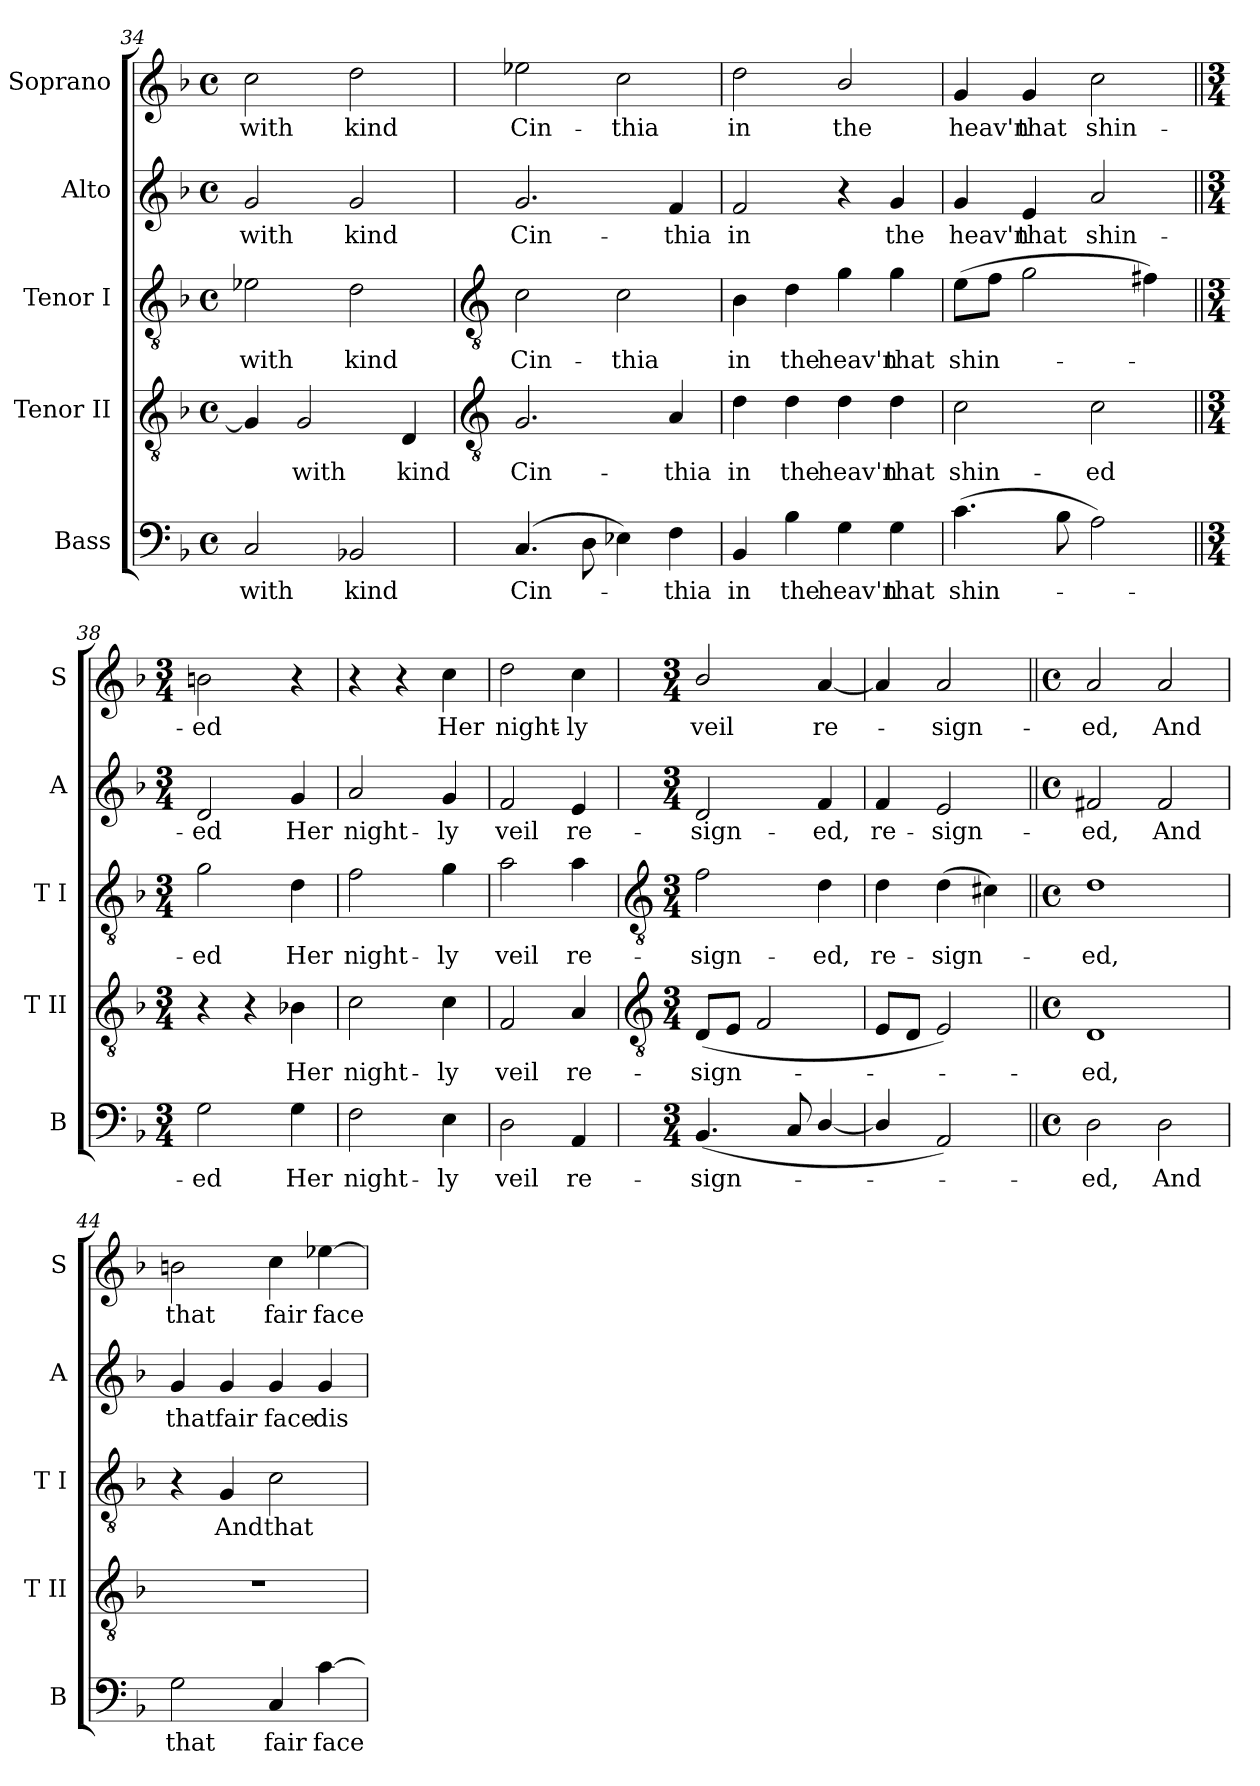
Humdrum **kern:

**kern	**text	**kern	**text	**kern	**text	**kern	**text	**kern	**text
*part5	*part5	*part4	*part4	*part3	*part3	*part2	*part2	*part1	*part1
*staff5	*staff5	*staff4	*staff4	*staff3	*staff3	*staff2	*staff2	*staff1	*staff1
*I"Bass	*	*I"Tenor II	*	*I"Tenor I	*	*I"Alto	*	*I"Soprano	*
*I'B	*	*I'T II	*	*I'T I	*	*I'A	*	*I'S	*
*clefF4	*	*clefGv2	*	*clefGv2	*	*clefG2	*	*clefG2	*
*k[b-]	*	*k[b-]	*	*k[b-]	*	*k[b-]	*	*k[b-]	*
*F:	*	*F:	*	*F:	*	*F:	*	*F:	*
*M4/4	*	*M4/4	*	*M4/4	*	*M4/4	*	*M4/4	*
*met(c)	*	*met(c)	*	*met(c)	*	*met(c)	*	*met(c)	*
=34	=34	=34	=34	=34	=34	=34	=34	=34	=34
!	!LO:LY:b	!	!	!	!LO:LY:b	!	!LO:LY:b	!	!LO:LY:b
2C	-with	4G]	.	2e-X	-with	2g	-with	2cc	-with
!	!	!	!LO:LY:b	!	!	!	!	!	!
.	.	2G	with	.	.	.	.	.	.
!	!LO:LY:b	!	!	!	!LO:LY:b	!	!LO:LY:b	!	!LO:LY:b
2BB-X	kind	.	.	2d	kind	2g	kind	2dd	kind
!	!	!	!LO:LY:b	!	!	!	!	!	!
.	.	4D	kind	.	.	.	.	.	.
!!LO:LB:g=z
=35	=35	=35	=35	=35	=35	=35	=35	=35	=35
*	*	*clefGv2	*	*clefGv2	*	*	*	*	*
!	!LO:LY:b	!	!LO:LY:b	!	!LO:LY:b	!	!LO:LY:b	!	!LO:LY:b
(>4.C	Cin-	2.G	Cin-	2c	Cin-	2.g	Cin-	2ee-X	Cin-
8D	.	.	.	.	.	.	.	.	.
!	!	!	!	!	!LO:LY:b	!	!	!	!LO:LY:b
4E-X)	.	.	.	2c	-thia	.	.	2cc	-thia
!	!LO:LY:b	!	!LO:LY:b	!	!	!	!LO:LY:b	!	!
4F	thia	4A	-thia	.	.	4f	-thia	.	.
=36	=36	=36	=36	=36	=36	=36	=36	=36	=36
!	!LO:LY:b	!	!LO:LY:b	!	!LO:LY:b	!	!LO:LY:b	!	!LO:LY:b
4BB-	in	4d	in	4B-	in	2f	in	2dd	in
!	!LO:LY:b	!	!LO:LY:b	!	!LO:LY:b	!	!	!	!
4B-	the	4d	the	4d	the	.	.	.	.
!	!LO:LY:b	!	!LO:LY:b	!	!LO:LY:b	!	!	!	!LO:LY:b
4G	heav'n	4d	heav'n	4g	heav'n	4r	.	2b-/	the
!	!LO:LY:b	!	!LO:LY:b	!	!LO:LY:b	!	!LO:LY:b	!	!
4G	that	4d	that	4g	that	4g	the	.	.
=37	=37	=37	=37	=37	=37	=37	=37	=37	=37
!	!LO:LY:b	!	!LO:LY:b	!	!LO:LY:b	!	!LO:LY:b	!	!LO:LY:b
(>4.c	shin-	2c	shin-	(>8eL	shin-	4g	heav'n	4g	heav'n
.	.	.	.	8fJ	.	.	.	.	.
!	!	!	!	!	!	!	!LO:LY:b	!	!LO:LY:b
.	.	.	.	2g	.	4e	that	4g	that
8B-	.	.	.	.	.	.	.	.	.
!	!	!	!LO:LY:b	!	!	!	!LO:LY:b	!	!LO:LY:b
2A)	.	2c	-ed	.	.	2a	shin-	2cc	shin-
.	.	.	.	4f#X)	.	.	.	.	.
=38||	=38||	=38||	=38||	=38||	=38||	=38||	=38||	=38||	=38||
*M3/4	*	*M3/4	*	*M3/4	*	*M3/4	*	*M3/4	*
!	!LO:LY:b	!	!	!	!LO:LY:b	!	!LO:LY:b	!	!LO:LY:b
2G	ed	4r	.	2g	ed	2d	-ed	2bn	-ed
.	.	4r	.	.	.	.	.	.	.
!	!LO:LY:b	!	!LO:LY:b	!	!LO:LY:b	!	!LO:LY:b	!	!
4G	Her	4B-X	Her	4d	Her	4g	Her	4r	.
=39	=39	=39	=39	=39	=39	=39	=39	=39	=39
!	!LO:LY:b	!	!LO:LY:b	!	!LO:LY:b	!	!LO:LY:b	!	!
2F	night-	2c	night-	2f	night-	2a	night-	4r	.
.	.	.	.	.	.	.	.	4r	.
!	!LO:LY:b	!	!LO:LY:b	!	!LO:LY:b	!	!LO:LY:b	!	!LO:LY:b
4E	-ly	4c	-ly	4g	-ly	4g	-ly	4cc	Her
=40	=40	=40	=40	=40	=40	=40	=40	=40	=40
!	!LO:LY:b	!	!LO:LY:b	!	!LO:LY:b	!	!LO:LY:b	!	!LO:LY:b
2D	veil	2F	veil	2a	veil	2f	veil	2dd	night-
!	!LO:LY:b	!	!LO:LY:b	!	!LO:LY:b	!	!LO:LY:b	!	!LO:LY:b
4AA	re-	4A	re-	4a	re-	4e	re-	4cc	-ly
!!LO:LB:g=z
=41	=41	=41	=41	=41	=41	=41	=41	=41	=41
*	*	*clefGv2	*	*clefGv2	*	*	*	*	*
*M3/4	*	*M3/4	*	*M3/4	*	*M3/4	*	*M3/4	*
!	!LO:LY:b	!	!LO:LY:b	!	!LO:LY:b	!	!LO:LY:b	!	!LO:LY:b
(<4.BB-	-sign-	(<8DL	-sign-	2f	-sign-	2d	-sign-	2b-/	veil
.	.	8EJ	.	.	.	.	.	.	.
.	.	2F	.	.	.	.	.	.	.
8C	.	.	.	.	.	.	.	.	.
!	!	!	!	!	!LO:LY:b	!	!LO:LY:b	!	!LO:LY:b
[4D/	.	.	.	4d	-ed,	4f	-ed,	[4a	re-
=42	=42	=42	=42	=42	=42	=42	=42	=42	=42
!	!	!	!	!	!LO:LY:b	!	!LO:LY:b	!	!
4D/]	.	8EL	.	4d	re-	4f	re-	4a]	.
.	.	8DJ	.	.	.	.	.	.	.
!	!	!	!	!	!LO:LY:b	!	!LO:LY:b	!	!LO:LY:b
2AA)	.	2E)	.	(>4d	-sign-	2e	-sign-	2a	-sign-
.	.	.	.	4c#X)	.	.	.	.	.
=43||	=43||	=43||	=43||	=43||	=43||	=43||	=43||	=43||	=43||
*M4/4	*	*M4/4	*	*M4/4	*	*M4/4	*	*M4/4	*
*met(c)	*	*met(c)	*	*met(c)	*	*met(c)	*	*met(c)	*
!	!LO:LY:b	!	!LO:LY:b	!	!LO:LY:b	!	!LO:LY:b	!	!LO:LY:b
2D	ed,	1D	ed,	1d	ed,	2f#X	-ed,	2a	-ed,
!	!LO:LY:b	!	!	!	!	!	!LO:LY:b	!	!LO:LY:b
2D	And	.	.	.	.	2f#	And	2a	And
=44	=44	=44	=44	=44	=44	=44	=44	=44	=44
!	!LO:LY:b	!	!	!	!	!	!LO:LY:b	!	!LO:LY:b
2G	that	1r	.	4r	.	4g	that	2bn	that
!	!	!	!	!	!LO:LY:b	!	!LO:LY:b	!	!
.	.	.	.	4G	And	4g	fair	.	.
!	!LO:LY:b	!	!	!	!LO:LY:b	!	!LO:LY:b	!	!LO:LY:b
4C	fair	.	.	2c	that	4g	face	4cc	fair
!	!LO:LY:b	!	!	!	!	!	!LO:LY:b	!	!LO:LY:b
[4c	face	.	.	.	.	4g	dis-	[4ee-X	face
=	=	=	=	=	=	=	=	=	=
*-	*-	*-	*-	*-	*-	*-	*-	*-	*-
